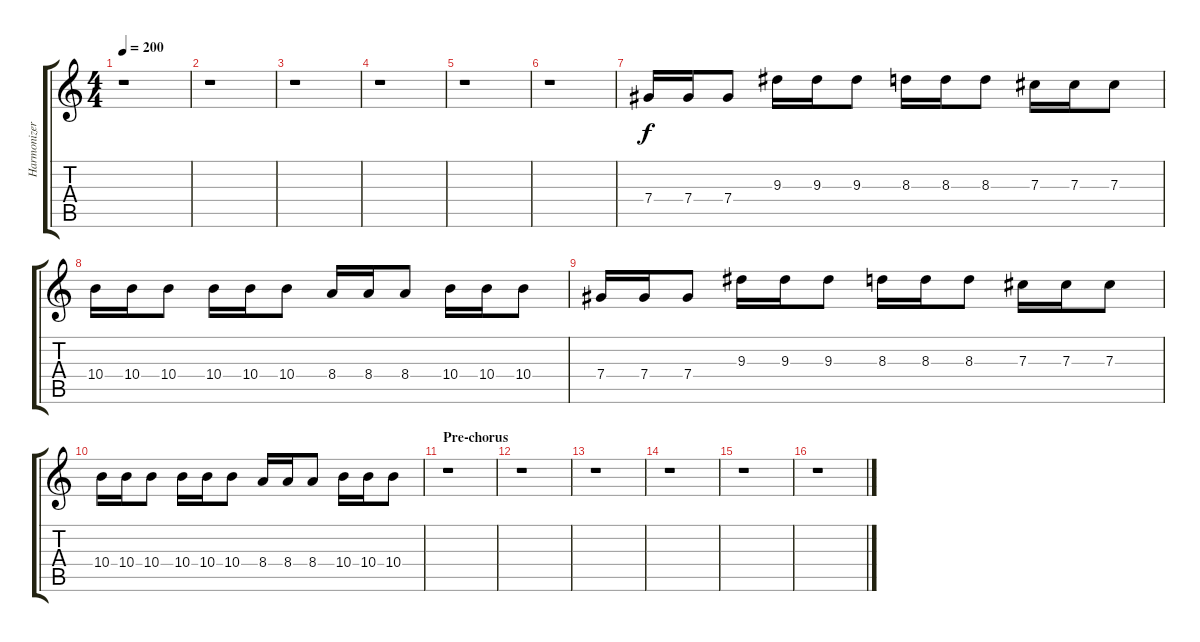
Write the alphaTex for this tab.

\track ("Harmonizer for Lead" "Harmonizer") {instrument overdrivenguitar}
\staff {score tabs}
\tuning (Eb4 Bb3 Gb3 Db3 Ab2 Eb2) {hide}
\ts (4 4)
\tempo 200
\clef g2
\ks c
r.1{dy f} |
r.1 |
r.1 |
r.1 |
r.1 |
r.1 |
7.4.16 7.4.16 7.4.8 9.3.16 9.3.16 9.3.8 8.3.16 8.3.16 8.3.8 7.3.16 7.3.16 7.3.8 |
10.4.16 10.4.16 10.4.8 10.4.16 10.4.16 10.4.8 8.4.16 8.4.16 8.4.8 10.4.16 10.4.16 10.4.8 |
7.4.16 7.4.16 7.4.8 9.3.16 9.3.16 9.3.8 8.3.16 8.3.16 8.3.8 7.3.16 7.3.16 7.3.8 |
10.4.16 10.4.16 10.4.8 10.4.16 10.4.16 10.4.8 8.4.16 8.4.16 8.4.8 10.4.16 10.4.16 10.4.8 |
\section ("" "Pre-chorus")
r.1 |
r.1 |
r.1 |
r.1 |
r.1 |
r.1
